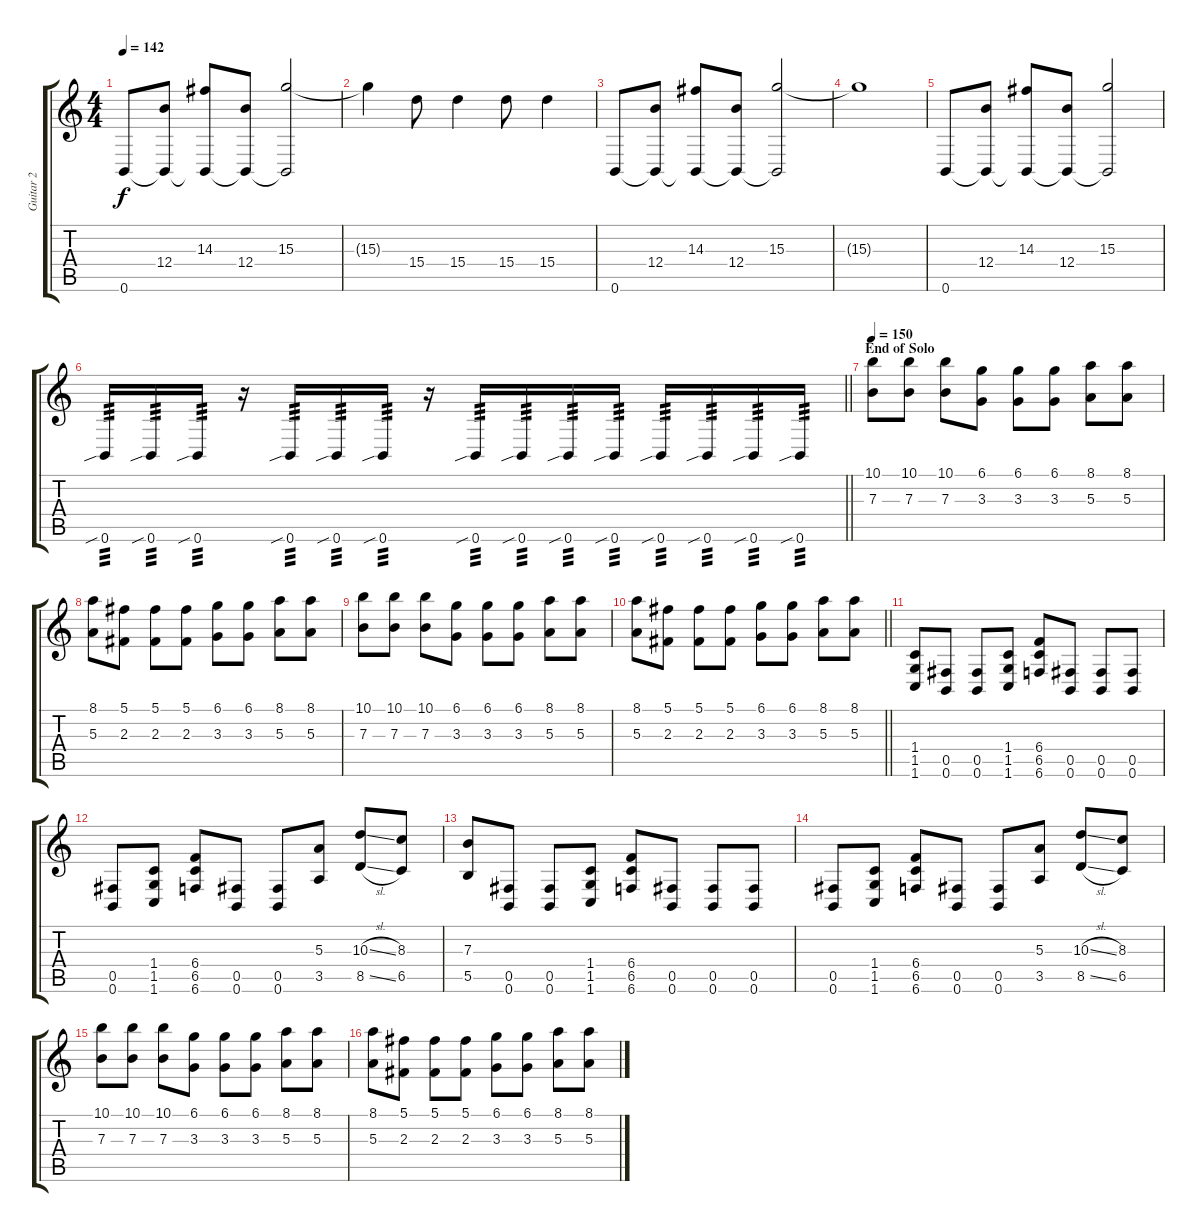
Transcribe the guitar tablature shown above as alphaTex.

\track ("Guitar 2" "Guitar 2") {instrument distortionguitar}
\staff {score tabs}
\tuning (Db4 Ab3 E3 B2 Gb2 B1) {hide}
\ts (4 4)
\tempo 142
\clef g2
\ks c
0.6.8{dy f} (12.4 0.6{t}).8 (14.3 0.6{t}).8 (12.4 0.6{t}).8 (15.3 0.6{t}).2 |
15.3{t}.4 15.4.8 15.4.4 15.4.8 15.4.4 |
0.6.8 (12.4 0.6{t}).8 (14.3 0.6{t}).8 (12.4 0.6{t}).8 (15.3 0.6{t}).2 |
15.3{t}.1 |
0.6.8 (12.4 0.6{t}).8 (14.3 0.6{t}).8 (12.4 0.6{t}).8 (15.3 0.6{t}).2 |
\barLineRight lightlight
0.6{sib}.16{tp 3} 0.6{sib}.16{tp 3} 0.6{sib}.16{tp 3} r.16 0.6{sib}.16{tp 3} 0.6{sib}.16{tp 3} 0.6{sib}.16{tp 3} r.16 0.6{sib}.16{tp 3} 0.6{sib}.16{tp 3} 0.6{sib}.16{tp 3} 0.6{sib}.16{tp 3} 0.6{sib}.16{tp 3} 0.6{sib}.16{tp 3} 0.6{sib}.16{tp 3} 0.6{sib}.16{tp 3} |
\section ("" "End of Solo")
\tempo 150
(10.1 7.3).8{instrument distortionguitar} (10.1 7.3).8 (10.1 7.3).8 (6.1 3.3).8 (6.1 3.3).8 (6.1 3.3).8 (8.1 5.3).8 (8.1 5.3).8 |
(8.1 5.3).8 (5.1 2.3).8 (5.1 2.3).8 (5.1 2.3).8 (6.1 3.3).8 (6.1 3.3).8 (8.1 5.3).8 (8.1 5.3).8 |
(10.1 7.3).8 (10.1 7.3).8 (10.1 7.3).8 (6.1 3.3).8 (6.1 3.3).8 (6.1 3.3).8 (8.1 5.3).8 (8.1 5.3).8 |
\barLineRight lightlight
(8.1 5.3).8 (5.1 2.3).8 (5.1 2.3).8 (5.1 2.3).8 (6.1 3.3).8 (6.1 3.3).8 (8.1 5.3).8 (8.1 5.3).8 |
\section ("" "")
(1.4 1.5 1.6).8 (0.5 0.6).8 (0.5 0.6).8 (1.4 1.5 1.6).8 (6.4 6.5 6.6).8 (0.5 0.6).8 (0.5 0.6).8 (0.5 0.6).8 |
(0.5 0.6).8 (1.4 1.5 1.6).8 (6.4 6.5 6.6).8 (0.5 0.6).8 (0.5 0.6).8 (5.3 3.5).8 (10.3{sl} 8.5{sl}).8 (8.3 6.5).8 |
(7.3 5.5).8 (0.5 0.6).8 (0.5 0.6).8 (1.4 1.5 1.6).8 (6.4 6.5 6.6).8 (0.5 0.6).8 (0.5 0.6).8 (0.5 0.6).8 |
(0.5 0.6).8 (1.4 1.5 1.6).8 (6.4 6.5 6.6).8 (0.5 0.6).8 (0.5 0.6).8 (5.3 3.5).8 (10.3{sl} 8.5{sl}).8 (8.3 6.5).8 |
(10.1 7.3).8 (10.1 7.3).8 (10.1 7.3).8 (6.1 3.3).8 (6.1 3.3).8 (6.1 3.3).8 (8.1 5.3).8 (8.1 5.3).8 |
(8.1 5.3).8 (5.1 2.3).8 (5.1 2.3).8 (5.1 2.3).8 (6.1 3.3).8 (6.1 3.3).8 (8.1 5.3).8 (8.1 5.3).8
